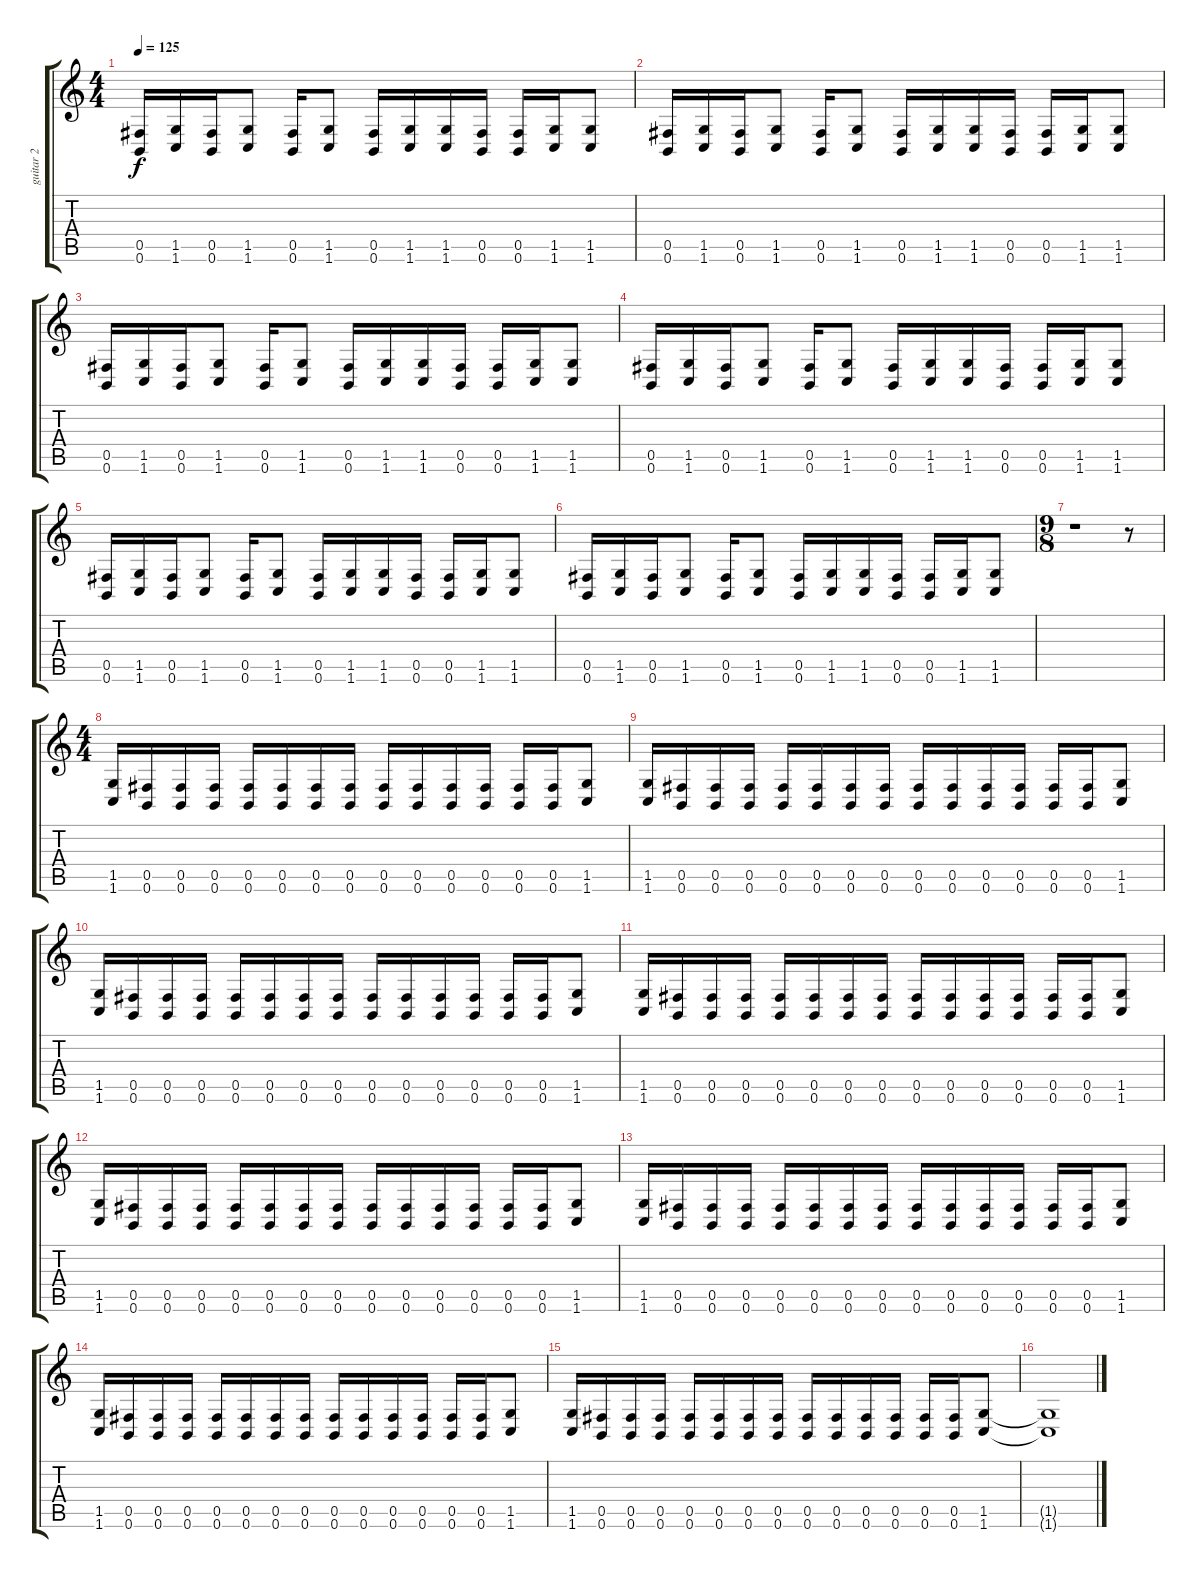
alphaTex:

\track ("guitar 2" "guitar 2") {instrument overdrivenguitar}
\staff {score tabs}
\tuning (Db4 Ab3 E3 B2 Gb2 B1) {hide}
\ts (4 4)
\tempo 125
\clef g2
\ks c
(0.5 0.6).16{dy f} (1.5 1.6).16 (0.5 0.6).16 (1.5 1.6).8 (0.5 0.6).16 (1.5 1.6).8 (0.5 0.6).16 (1.5 1.6).16 (1.5 1.6).16 (0.5 0.6).16 (0.5 0.6).16 (1.5 1.6).16 (1.5 1.6).8 |
(0.5 0.6).16 (1.5 1.6).16 (0.5 0.6).16 (1.5 1.6).8 (0.5 0.6).16 (1.5 1.6).8 (0.5 0.6).16 (1.5 1.6).16 (1.5 1.6).16 (0.5 0.6).16 (0.5 0.6).16 (1.5 1.6).16 (1.5 1.6).8 |
(0.5 0.6).16 (1.5 1.6).16 (0.5 0.6).16 (1.5 1.6).8 (0.5 0.6).16 (1.5 1.6).8 (0.5 0.6).16 (1.5 1.6).16 (1.5 1.6).16 (0.5 0.6).16 (0.5 0.6).16 (1.5 1.6).16 (1.5 1.6).8 |
(0.5 0.6).16 (1.5 1.6).16 (0.5 0.6).16 (1.5 1.6).8 (0.5 0.6).16 (1.5 1.6).8 (0.5 0.6).16 (1.5 1.6).16 (1.5 1.6).16 (0.5 0.6).16 (0.5 0.6).16 (1.5 1.6).16 (1.5 1.6).8 |
(0.5 0.6).16 (1.5 1.6).16 (0.5 0.6).16 (1.5 1.6).8 (0.5 0.6).16 (1.5 1.6).8 (0.5 0.6).16 (1.5 1.6).16 (1.5 1.6).16 (0.5 0.6).16 (0.5 0.6).16 (1.5 1.6).16 (1.5 1.6).8 |
(0.5 0.6).16 (1.5 1.6).16 (0.5 0.6).16 (1.5 1.6).8 (0.5 0.6).16 (1.5 1.6).8 (0.5 0.6).16 (1.5 1.6).16 (1.5 1.6).16 (0.5 0.6).16 (0.5 0.6).16 (1.5 1.6).16 (1.5 1.6).8 |
\ts (9 8)
r.1 r.8 |
\ts (4 4)
(1.5 1.6).16 (0.5 0.6).16 (0.5 0.6).16 (0.5 0.6).16 (0.5 0.6).16 (0.5 0.6).16 (0.5 0.6).16 (0.5 0.6).16 (0.5 0.6).16 (0.5 0.6).16 (0.5 0.6).16 (0.5 0.6).16 (0.5 0.6).16 (0.5 0.6).16 (1.5 1.6).8 |
(1.5 1.6).16 (0.5 0.6).16 (0.5 0.6).16 (0.5 0.6).16 (0.5 0.6).16 (0.5 0.6).16 (0.5 0.6).16 (0.5 0.6).16 (0.5 0.6).16 (0.5 0.6).16 (0.5 0.6).16 (0.5 0.6).16 (0.5 0.6).16 (0.5 0.6).16 (1.5 1.6).8 |
(1.5 1.6).16 (0.5 0.6).16 (0.5 0.6).16 (0.5 0.6).16 (0.5 0.6).16 (0.5 0.6).16 (0.5 0.6).16 (0.5 0.6).16 (0.5 0.6).16 (0.5 0.6).16 (0.5 0.6).16 (0.5 0.6).16 (0.5 0.6).16 (0.5 0.6).16 (1.5 1.6).8 |
(1.5 1.6).16 (0.5 0.6).16 (0.5 0.6).16 (0.5 0.6).16 (0.5 0.6).16 (0.5 0.6).16 (0.5 0.6).16 (0.5 0.6).16 (0.5 0.6).16 (0.5 0.6).16 (0.5 0.6).16 (0.5 0.6).16 (0.5 0.6).16 (0.5 0.6).16 (1.5 1.6).8 |
(1.5 1.6).16 (0.5 0.6).16 (0.5 0.6).16 (0.5 0.6).16 (0.5 0.6).16 (0.5 0.6).16 (0.5 0.6).16 (0.5 0.6).16 (0.5 0.6).16 (0.5 0.6).16 (0.5 0.6).16 (0.5 0.6).16 (0.5 0.6).16 (0.5 0.6).16 (1.5 1.6).8 |
(1.5 1.6).16 (0.5 0.6).16 (0.5 0.6).16 (0.5 0.6).16 (0.5 0.6).16 (0.5 0.6).16 (0.5 0.6).16 (0.5 0.6).16 (0.5 0.6).16 (0.5 0.6).16 (0.5 0.6).16 (0.5 0.6).16 (0.5 0.6).16 (0.5 0.6).16 (1.5 1.6).8 |
(1.5 1.6).16 (0.5 0.6).16 (0.5 0.6).16 (0.5 0.6).16 (0.5 0.6).16 (0.5 0.6).16 (0.5 0.6).16 (0.5 0.6).16 (0.5 0.6).16 (0.5 0.6).16 (0.5 0.6).16 (0.5 0.6).16 (0.5 0.6).16 (0.5 0.6).16 (1.5 1.6).8 |
(1.5 1.6).16 (0.5 0.6).16 (0.5 0.6).16 (0.5 0.6).16 (0.5 0.6).16 (0.5 0.6).16 (0.5 0.6).16 (0.5 0.6).16 (0.5 0.6).16 (0.5 0.6).16 (0.5 0.6).16 (0.5 0.6).16 (0.5 0.6).16 (0.5 0.6).16 (1.5 1.6).8 |
(1.5{t} 1.6{t}).1
